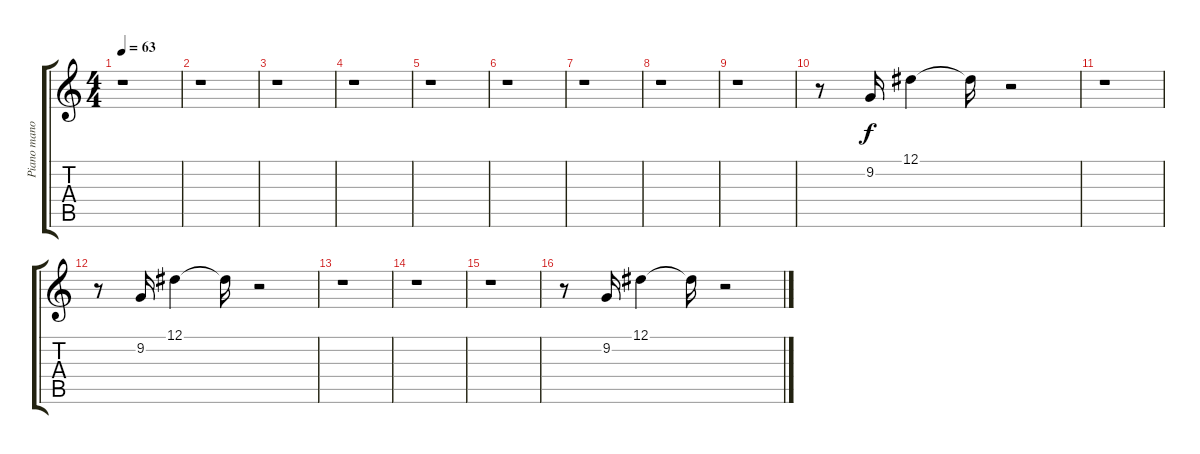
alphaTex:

\track ("Piano mano dcha." "Piano mano") {instrument brightacousticpiano}
\staff {score tabs}
\tuning (Eb4 Bb3 Gb3 Db3 Ab2 Eb2) {hide}
\ts (4 4)
\tempo 63
\clef g2
\ks c
r.1{dy f} |
r.1 |
r.1 |
r.1 |
r.1 |
r.1 |
r.1 |
r.1 |
r.1 |
r.8 9.2.16 12.1.4 12.1{t}.16 r.2 |
r.1 |
r.8 9.2.16 12.1.4 12.1{t}.16 r.2 |
r.1 |
r.1 |
r.1 |
r.8 9.2.16 12.1.4 12.1{t}.16 r.2
